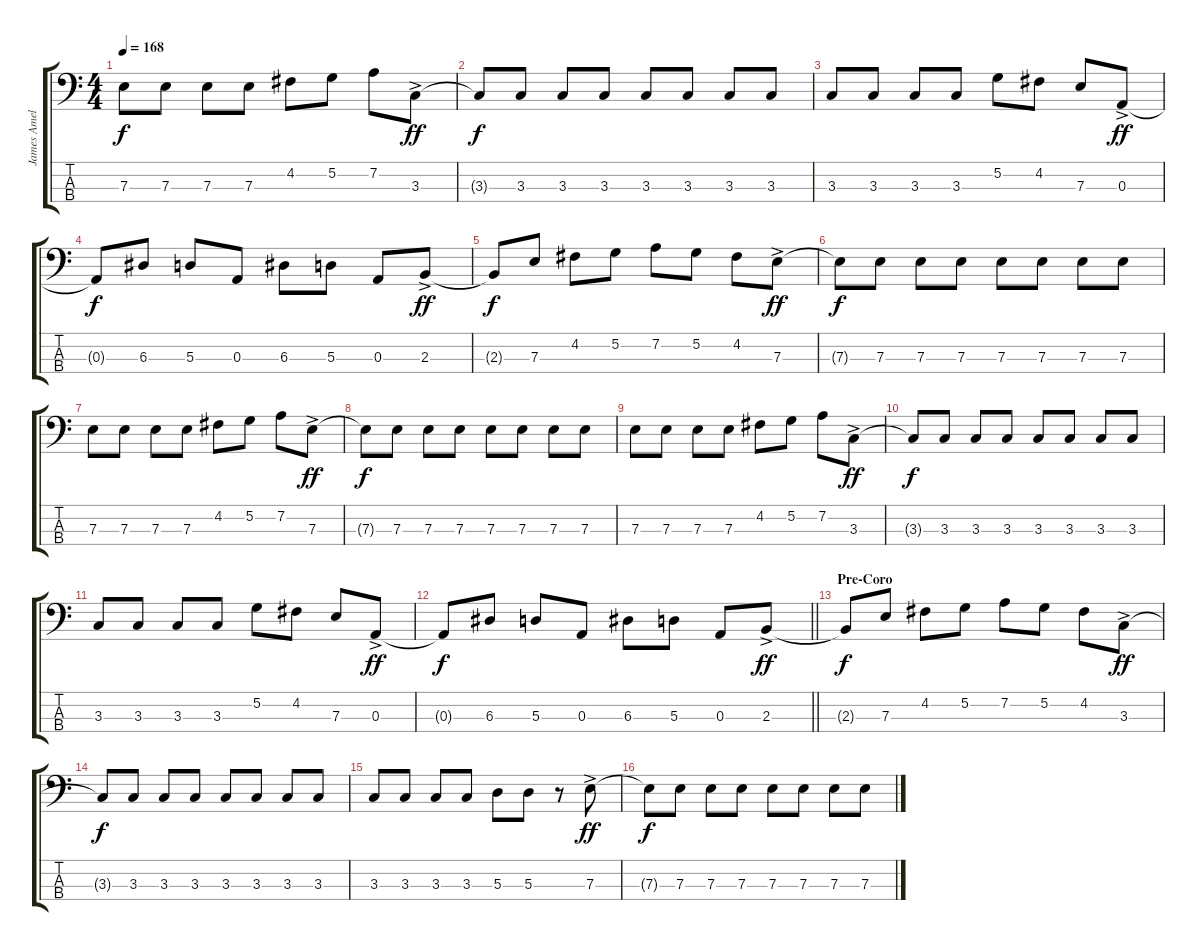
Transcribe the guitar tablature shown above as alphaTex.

\track ("James Amelio Pulli" "James Amel") {instrument electricbassfinger}
\staff {score tabs}
\tuning (G2 D2 A1 E1) {hide}
\ts (4 4)
\tempo 168
\clef f4
\ks c
7.3.8{dy f} 7.3.8 7.3.8 7.3.8 4.2.8 5.2.8 7.2.8 3.3{ac}.8{dy ff} |
3.3{t}.8{dy f} 3.3.8 3.3.8 3.3.8 3.3.8 3.3.8 3.3.8 3.3.8 |
3.3.8 3.3.8 3.3.8 3.3.8 5.2.8 4.2.8 7.3.8 0.3{ac}.8{dy ff} |
0.3{t}.8{dy f} 6.3.8 5.3.8 0.3.8 6.3.8 5.3.8 0.3.8 2.3{ac}.8{dy ff} |
2.3{t}.8{dy f} 7.3.8 4.2.8 5.2.8 7.2.8 5.2.8 4.2.8 7.3{ac}.8{dy ff} |
7.3{t}.8{dy f} 7.3.8 7.3.8 7.3.8 7.3.8 7.3.8 7.3.8 7.3.8 |
7.3.8 7.3.8 7.3.8 7.3.8 4.2.8 5.2.8 7.2.8 7.3{ac}.8{dy ff} |
7.3{t}.8{dy f} 7.3.8 7.3.8 7.3.8 7.3.8 7.3.8 7.3.8 7.3.8 |
7.3.8 7.3.8 7.3.8 7.3.8 4.2.8 5.2.8 7.2.8 3.3{ac}.8{dy ff} |
3.3{t}.8{dy f} 3.3.8 3.3.8 3.3.8 3.3.8 3.3.8 3.3.8 3.3.8 |
3.3.8 3.3.8 3.3.8 3.3.8 5.2.8 4.2.8 7.3.8 0.3{ac}.8{dy ff} |
\barLineRight lightlight
0.3{t}.8{dy f} 6.3.8 5.3.8 0.3.8 6.3.8 5.3.8 0.3.8 2.3{ac}.8{dy ff} |
\section ("" "Pre-Coro")
2.3{t}.8{dy f} 7.3.8 4.2.8 5.2.8 7.2.8 5.2.8 4.2.8 3.3{ac}.8{dy ff} |
3.3{t}.8{dy f} 3.3.8 3.3.8 3.3.8 3.3.8 3.3.8 3.3.8 3.3.8 |
3.3.8 3.3.8 3.3.8 3.3.8 5.3.8 5.3.8 r.8 7.3{ac}.8{dy ff} |
7.3{t}.8{dy f} 7.3.8 7.3.8 7.3.8 7.3.8 7.3.8 7.3.8 7.3.8
